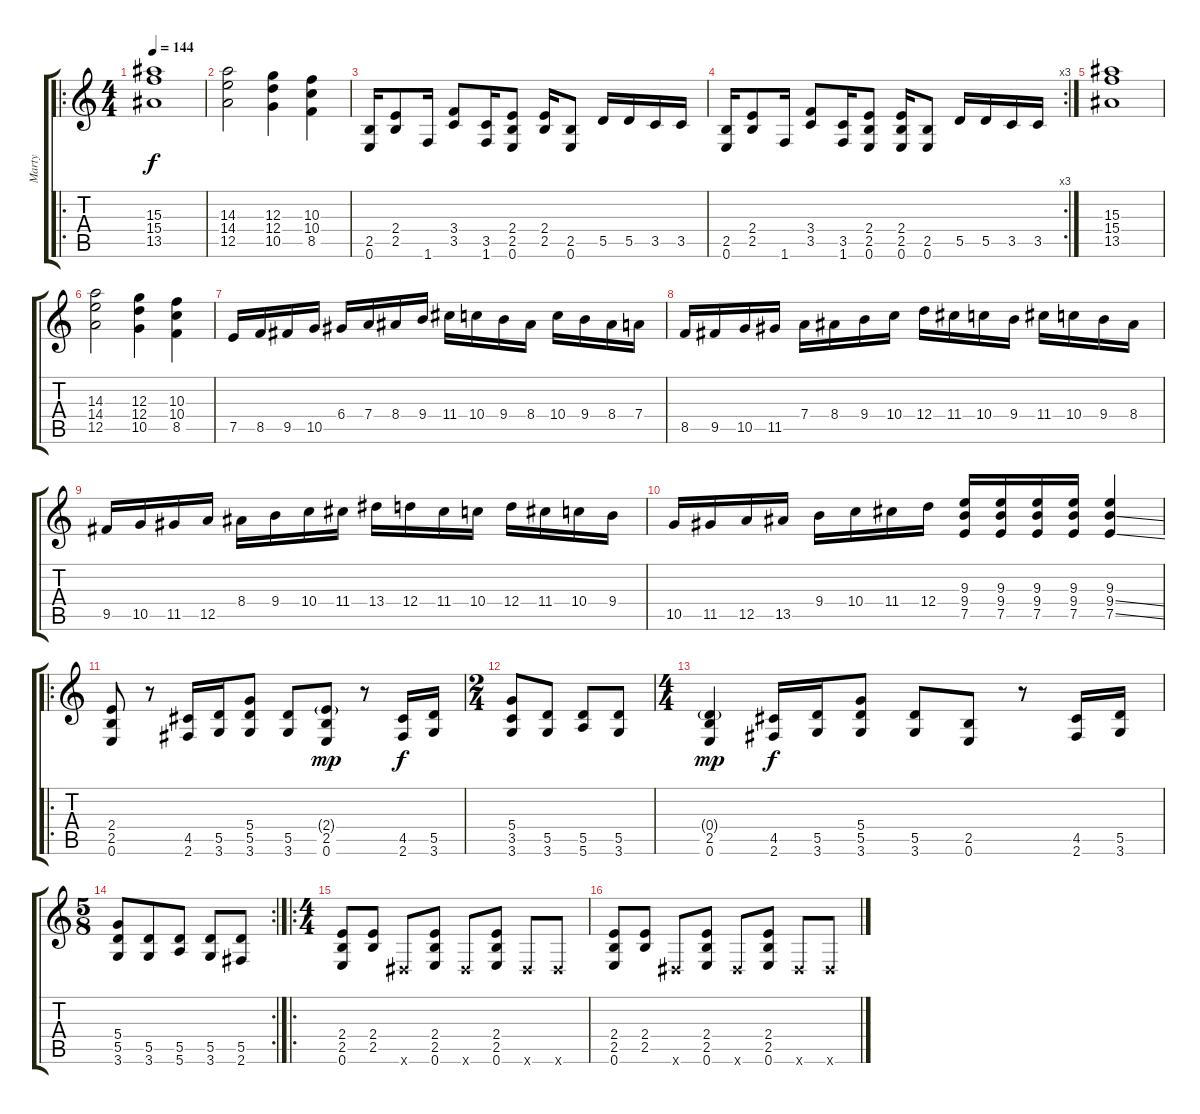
\track ("Marty" "Marty") {instrument distortionguitar}
\staff {score tabs}
\tuning (E4 B3 G3 D3 A2 E2) {hide}
\ro
\ts (4 4)
\tempo 144
\clef g2
\ks c
(15.3 15.4 13.5).1{dy f instrument distortionguitar} |
(14.3 14.4 12.5).2 (12.3 12.4 10.5).4 (10.3 10.4 8.5).4 |
(2.5 0.6).16 (2.4 2.5).8 1.6.16 (3.4 3.5).8 (3.5 1.6).16 (2.4 2.5 0.6).8 (2.4 2.5).16 (2.5 0.6).8 5.5.16 5.5.16 3.5.16 3.5.16 |
\rc 3
(2.5 0.6).16 (2.4 2.5).8 1.6.16 (3.4 3.5).8 (3.5 1.6).16 (2.4 2.5 0.6).8 (2.4 2.5 0.6).16 (2.5 0.6).8 5.5.16 5.5.16 3.5.16 3.5.16 |
(15.3 15.4 13.5).1 |
(14.3 14.4 12.5).2 (12.3 12.4 10.5).4 (10.3 10.4 8.5).4 |
7.5.16 8.5.16 9.5.16 10.5.16 6.4.16 7.4.16 8.4.16 9.4.16 11.4.16 10.4.16 9.4.16 8.4.16 10.4.16 9.4.16 8.4.16 7.4.16 |
8.5.16 9.5.16 10.5.16 11.5.16 7.4.16 8.4.16 9.4.16 10.4.16 12.4.16 11.4.16 10.4.16 9.4.16 11.4.16 10.4.16 9.4.16 8.4.16 |
9.5.16 10.5.16 11.5.16 12.5.16 8.4.16 9.4.16 10.4.16 11.4.16 13.4.16 12.4.16 11.4.16 10.4.16 12.4.16 11.4.16 10.4.16 9.4.16 |
10.5.16 11.5.16 12.5.16 13.5.16 9.4.16 10.4.16 11.4.16 12.4.16 (9.3 9.4 7.5).16 (9.3 9.4 7.5).16 (9.3 9.4 7.5).16 (9.3 9.4 7.5).16 (9.3 9.4{ss} 7.5{ss}).4 |
\ro
(2.4 2.5 0.6).8 r.8 (4.5 2.6).16 (5.5 3.6).16 (5.4 5.5 3.6).8 (5.5 3.6).8 (2.4{g} 2.5 0.6).8{dy mp} r.8 (4.5 2.6).16{dy f} (5.5 3.6).16 |
\ts (2 4)
(5.4 3.5 3.6).8 (5.5 3.6).8 (5.5 5.6).8 (5.5 3.6).8 |
\ts (4 4)
(0.4{g} 2.5 0.6).4{dy mp} (4.5 2.6).16{dy f} (5.5 3.6).16 (5.4 5.5 3.6).8 (5.5 3.6).8 (2.5 0.6).8 r.8 (4.5 2.6).16 (5.5 3.6).16 |
\rc 2
\ts (5 8)
(5.4 5.5 3.6).8 (5.5 3.6).8 (5.5 5.6).8 (5.5 3.6).8 (5.5 2.6).8 |
\ro
\ts (4 4)
(2.4 2.5 0.6).8 (2.4 2.5).8 -1.6{x}.8 (2.4 2.5 0.6).8 -1.6{x}.8 (2.4 2.5 0.6).8 -1.6{x}.8 -1.6{x}.8 |
(2.4 2.5 0.6).8 (2.4 2.5).8 -1.6{x}.8 (2.4 2.5 0.6).8 -1.6{x}.8 (2.4 2.5 0.6).8 -1.6{x}.8 -1.6{x}.8
